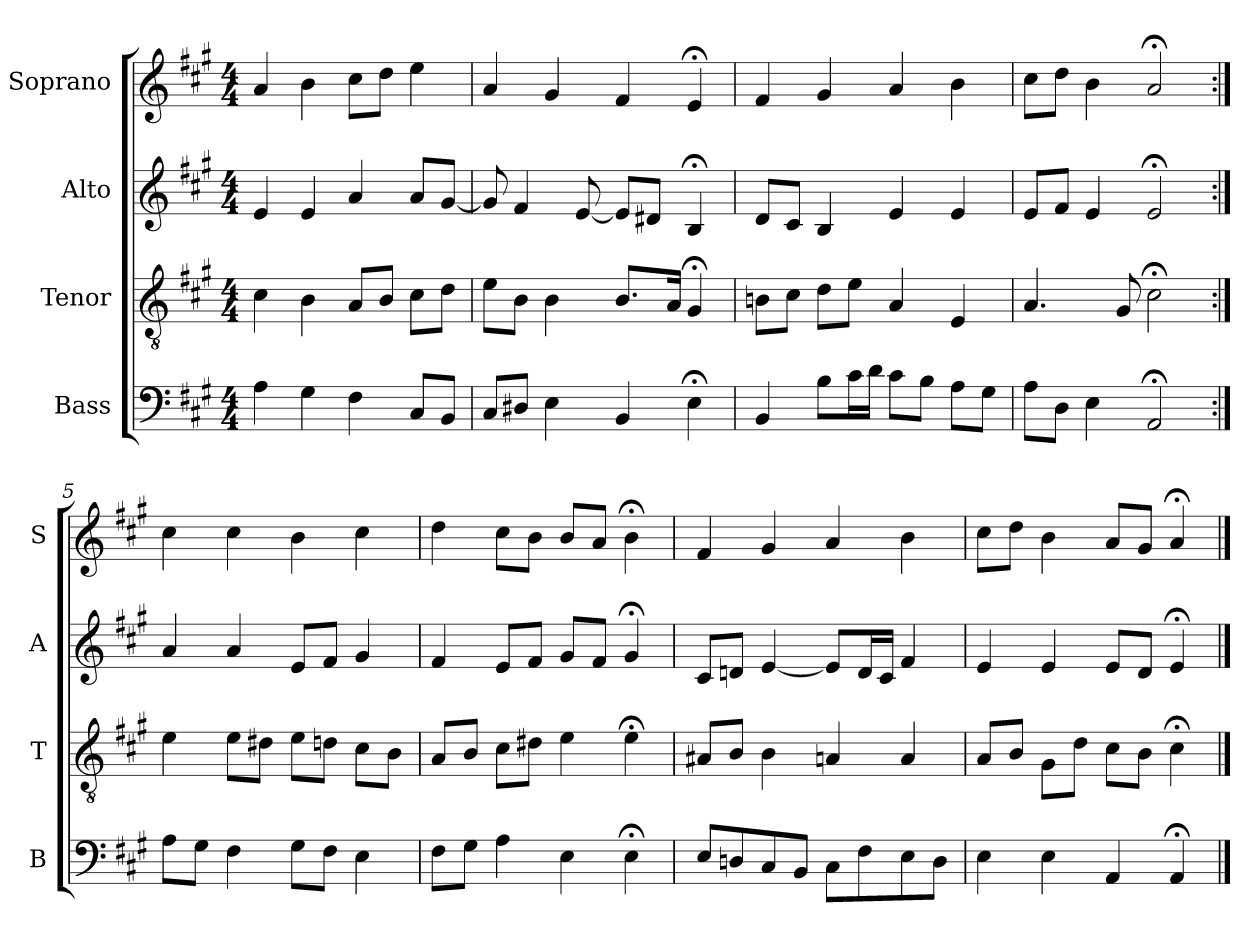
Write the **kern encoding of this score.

**kern	**kern	**kern	**kern
*part4	*part3	*part2	*part1
*staff4	*staff3	*staff2	*staff1
*I"Bass	*I"Tenor	*I"Alto	*I"Soprano
*I'B	*I'T	*I'A	*I'S
*clefF4	*clefGv2	*clefG2	*clefG2
*k[f#c#g#]	*k[f#c#g#]	*k[f#c#g#]	*k[f#c#g#]
*A:	*A:	*A:	*A:
*M4/4	*M4/4	*M4/4	*M4/4
*MM100	*MM100	*MM100	*MM100
=1	=1	=1	=1
4A	4c#	4e	4a
4G#	4B	4e	4b
4F#	8AL	4a	8cc#L
.	8BJ	.	8ddJ
8C#L	8c#L	8aL	4ee
8BBJ	8dJ	[8g#J	.
=2	=2	=2	=2
8C#L	8eL	8g#]	4a
8D#XJ	8BJ	4f#	.
4E	4B	.	4g#
.	.	[8e	.
4BB	8.BL	8eL]	4f#
.	.	8d#XJ	.
.	16AJk	.	.
4E;<	4G#;<	4B;<	4e;<
=3	=3	=3	=3
4BB	8BnL	8dL	4f#
.	8c#J	8c#J	.
8BL	8dL	4B	4g#
16c#L	8eJ	.	.
16dJJ	.	.	.
8c#L	4A	4e	4a
8BJ	.	.	.
8AL	4E	4e	4b
8G#J	.	.	.
=4	=4	=4	=4
8AL	4.A	8eL	8cc#L
8DJ	.	8f#J	8ddJ
4E	.	4e	4b
.	8G#	.	.
2AA;<	2c#;<	2e;<	2a;<
=5:|!	=5:|!	=5:|!	=5:|!
8AL	4e	4a	4cc#
8G#J	.	.	.
4F#	8eL	4a	4cc#
.	8d#XJ	.	.
8G#L	8eL	8eL	4b
8F#J	8dnJ	8f#J	.
4E	8c#L	4g#	4cc#
.	8BJ	.	.
=6	=6	=6	=6
8F#L	8AL	4f#	4dd
8G#J	8BJ	.	.
4A	8c#L	8eL	8cc#L
.	8d#XJ	8f#J	8bJ
4E	4e	8g#L	8bL
.	.	8f#J	8aJ
4E;<	4e;<	4g#;<	4b;<
=7	=7	=7	=7
8EL	8A#XL	8c#L	4f#
8Dn	8BJ	8dnJ	.
8C#	4B	[4e	4g#
8BBJ	.	.	.
8C#L	4An	8eL]	4a
8F#	.	16dL	.
.	.	16c#JJ	.
8E	4A	4f#	4b
8DJ	.	.	.
=8	=8	=8	=8
4E	8AL	4e	8cc#L
.	8BJ	.	8ddJ
4E	8G#L	4e	4b
.	8dJ	.	.
4AA	8c#L	8eL	8aL
.	8BJ	8dJ	8g#J
4AA;<	4c#;<	4e;<	4a;<
==	==	==	==
*-	*-	*-	*-
